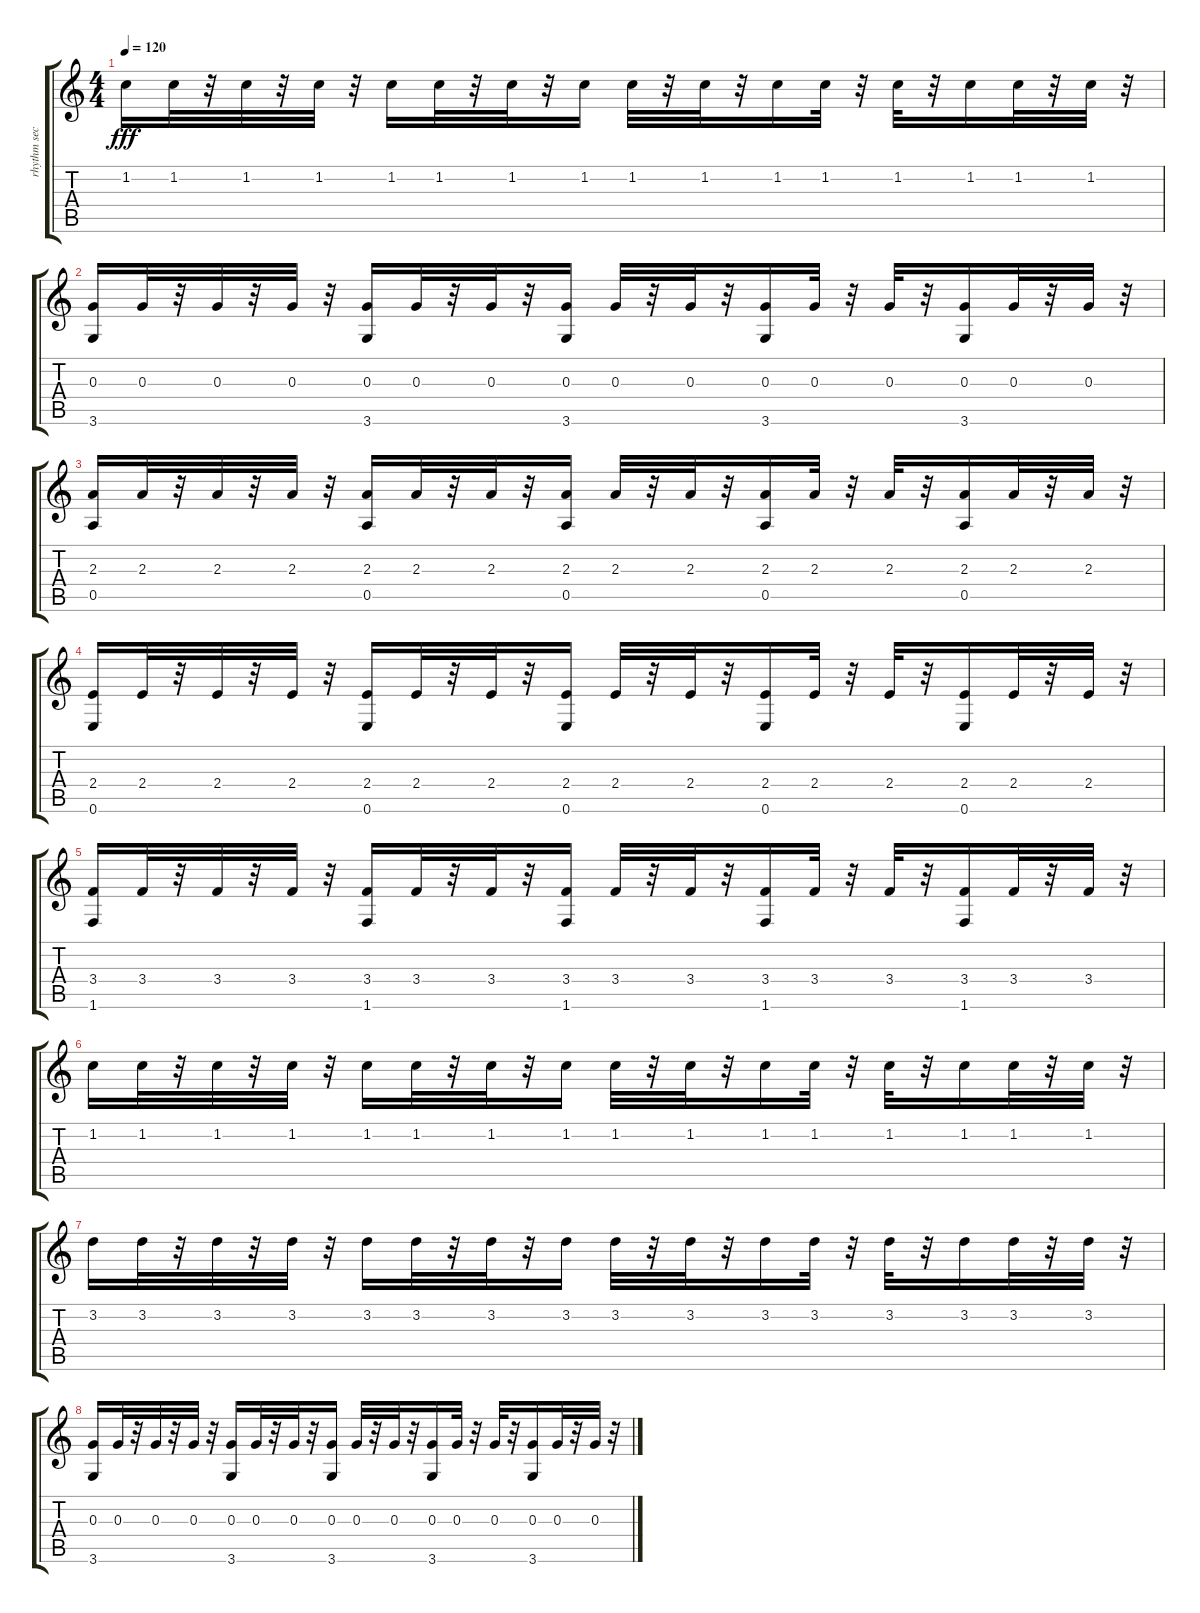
\track ("rhythm section" "rhythm sec") {instrument synthbass1}
\staff {score tabs}
\tuning (E4 B3 G3 D3 A2 E2) {hide}
\ts (4 4)
\tempo 120
\clef g2
\ks c
1.2.16{dy fff} 1.2.32 r.32 1.2.32 r.32 1.2.32 r.32 1.2.16 1.2.32 r.32 1.2.32 r.32 1.2.16 1.2.32 r.32 1.2.32 r.32 1.2.16 1.2.32 r.32 1.2.32 r.32 1.2.16 1.2.32 r.32 1.2.32 r.32 |
(0.3 3.6).16 0.3.32 r.32 0.3.32 r.32 0.3.32 r.32 (0.3 3.6).16 0.3.32 r.32 0.3.32 r.32 (0.3 3.6).16 0.3.32 r.32 0.3.32 r.32 (0.3 3.6).16 0.3.32 r.32 0.3.32 r.32 (0.3 3.6).16 0.3.32 r.32 0.3.32 r.32 |
(2.3 0.5).16 2.3.32 r.32 2.3.32 r.32 2.3.32 r.32 (2.3 0.5).16 2.3.32 r.32 2.3.32 r.32 (2.3 0.5).16 2.3.32 r.32 2.3.32 r.32 (2.3 0.5).16 2.3.32 r.32 2.3.32 r.32 (2.3 0.5).16 2.3.32 r.32 2.3.32 r.32 |
(2.4 0.6).16 2.4.32 r.32 2.4.32 r.32 2.4.32 r.32 (2.4 0.6).16 2.4.32 r.32 2.4.32 r.32 (2.4 0.6).16 2.4.32 r.32 2.4.32 r.32 (2.4 0.6).16 2.4.32 r.32 2.4.32 r.32 (2.4 0.6).16 2.4.32 r.32 2.4.32 r.32 |
(3.4 1.6).16 3.4.32 r.32 3.4.32 r.32 3.4.32 r.32 (3.4 1.6).16 3.4.32 r.32 3.4.32 r.32 (3.4 1.6).16 3.4.32 r.32 3.4.32 r.32 (3.4 1.6).16 3.4.32 r.32 3.4.32 r.32 (3.4 1.6).16 3.4.32 r.32 3.4.32 r.32 |
1.2.16 1.2.32 r.32 1.2.32 r.32 1.2.32 r.32 1.2.16 1.2.32 r.32 1.2.32 r.32 1.2.16 1.2.32 r.32 1.2.32 r.32 1.2.16 1.2.32 r.32 1.2.32 r.32 1.2.16 1.2.32 r.32 1.2.32 r.32 |
3.2.16 3.2.32 r.32 3.2.32 r.32 3.2.32 r.32 3.2.16 3.2.32 r.32 3.2.32 r.32 3.2.16 3.2.32 r.32 3.2.32 r.32 3.2.16 3.2.32 r.32 3.2.32 r.32 3.2.16 3.2.32 r.32 3.2.32 r.32 |
(0.3 3.6).16 0.3.32 r.32 0.3.32 r.32 0.3.32 r.32 (0.3 3.6).16 0.3.32 r.32 0.3.32 r.32 (0.3 3.6).16 0.3.32 r.32 0.3.32 r.32 (0.3 3.6).16 0.3.32 r.32 0.3.32 r.32 (0.3 3.6).16 0.3.32 r.32 0.3.32 r.32
